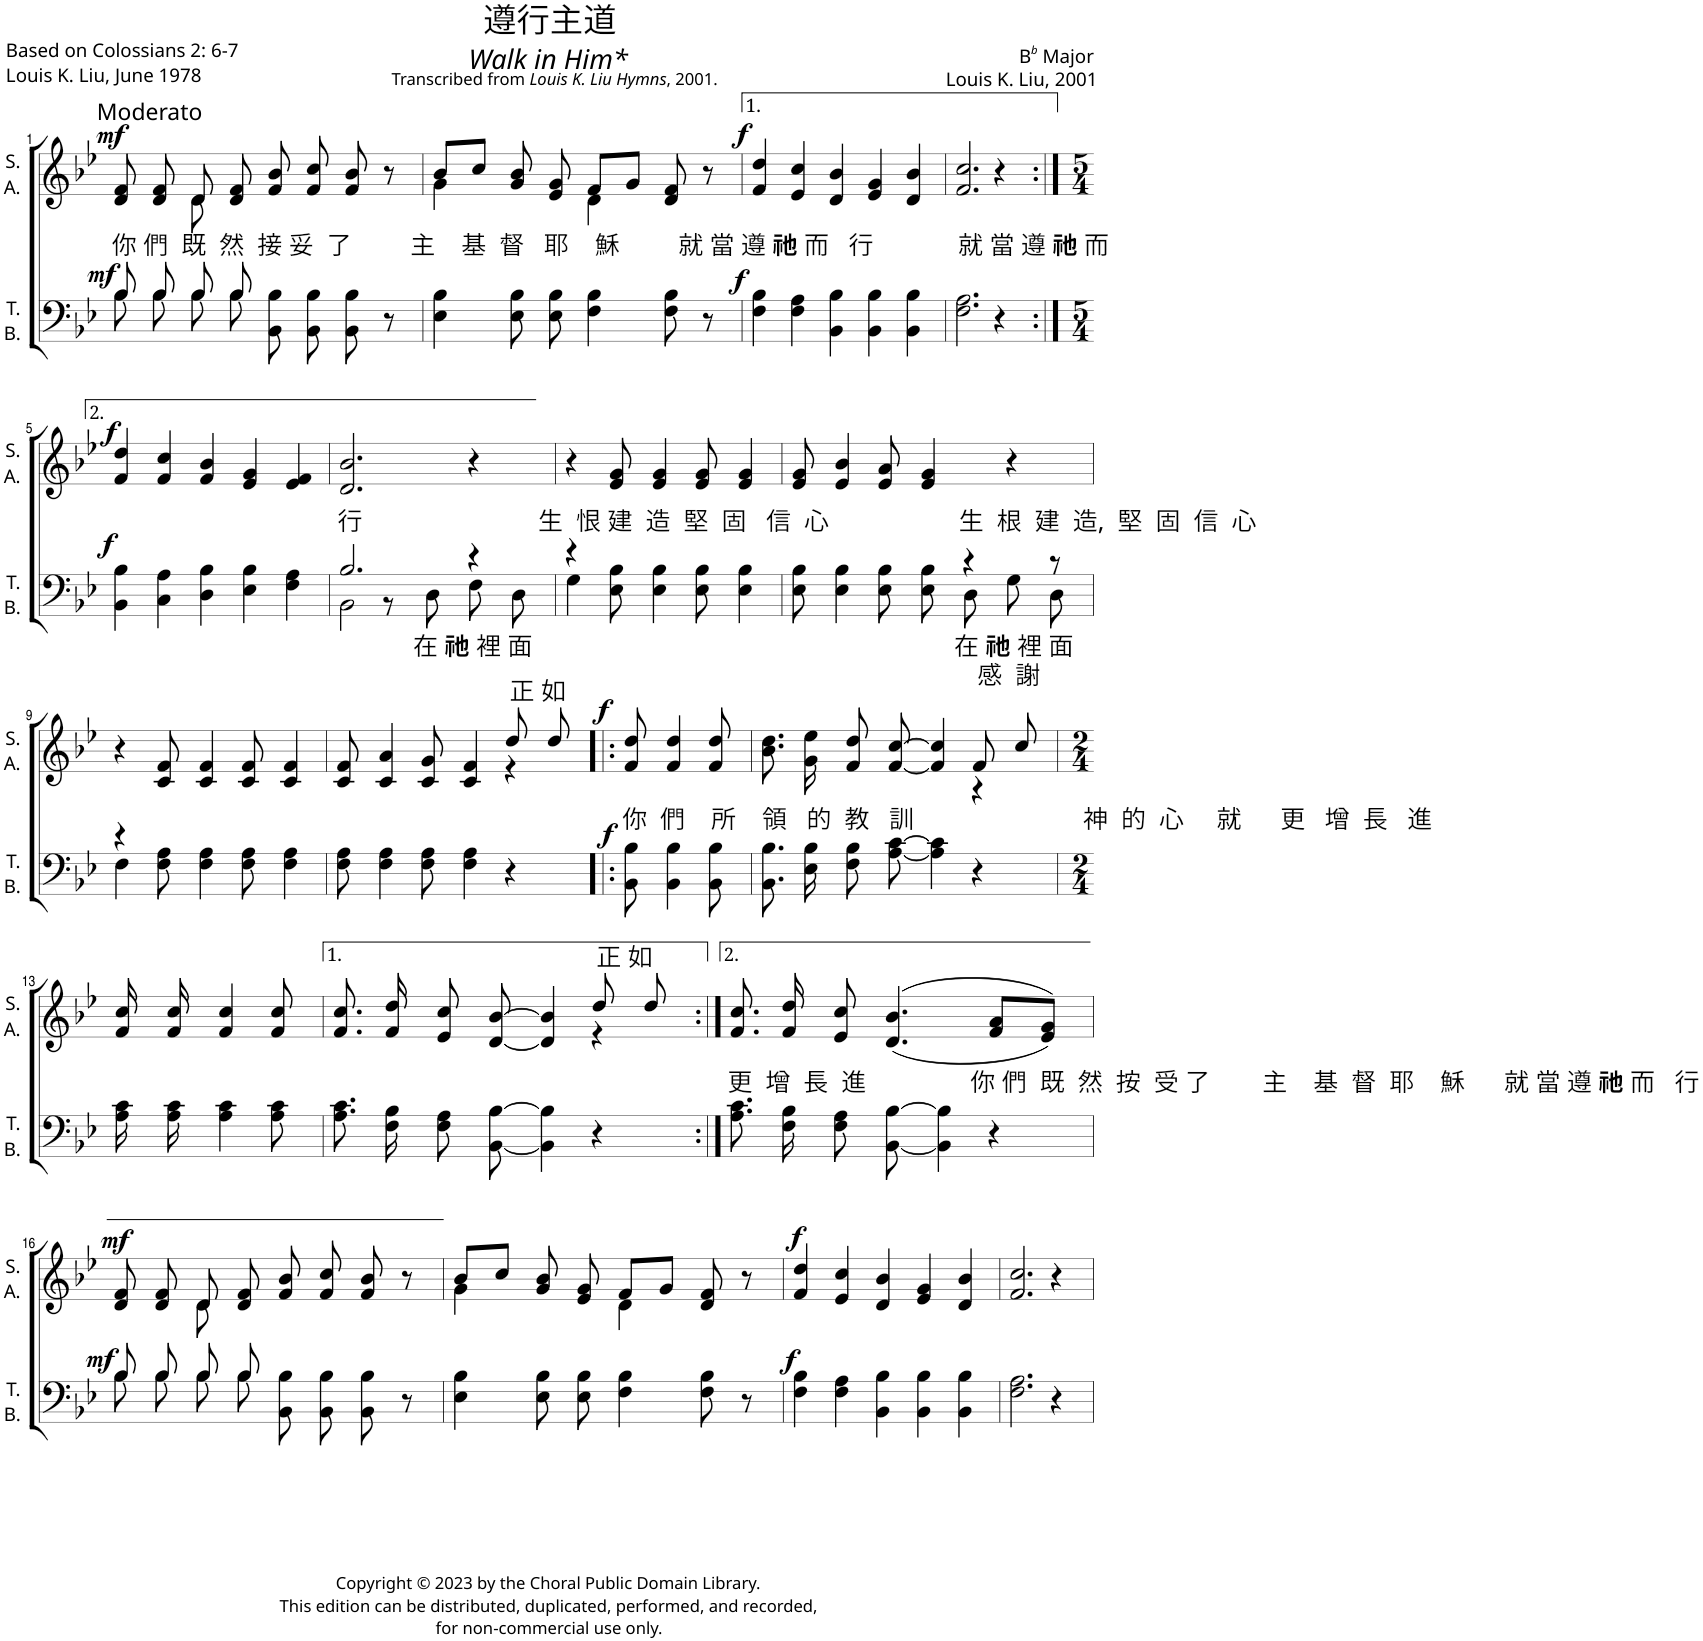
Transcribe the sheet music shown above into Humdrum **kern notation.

**kern	**dynam	**kern	**dynam
*part2	*part2	*part1	*part1
*staff2	*staff2	*staff1	*staff1
*I"T. B.	*	*I"S. A.	*
*I'T. B.	*	*I'S. A.	*
*clefF4	*	*clefG2	*
*k[b-e-]	*	*k[b-e-]	*
*M4/4	*	*M4/4	*
=1	=1	=1	=1
*^	*	*^	*
!	!	!	!LO:TX:b:t=你 們  既  然  接 妥  了         主    基  督   耶    穌         就 當 遵	!	!
!	!	!	!LO:TX:b:B:t=祂	!	!
!	!	!	!LO:TX:b:t=而   行             就 當 遵	!	!
!	!	!	!LO:TX:b:B:t=祂	!	!
!	!	!	!LO:TX:b:t=而	!	!
!	!	!	!LO:TX:a:t=Moderato	!	!
!	!	!LO:DY:a	!	!	!LO:DY:a
8B-/L	8B-\L	mf	8d/ 8f/	8ryy	mf
8B-/J	8B-\J	.	8d/ 8f/	8ryy	.
8B-/L	8B-\L	.	8d/	8d\	.
8B-/J	8B-\J	.	8d/ 8f/	8ryy	.
8BB-\ 8B-\L	2ryy	.	8f/ 8b-/	8ryy	.
8BB-\ 8B-\J	.	.	8f/ 8cc/	8ryy	.
8BB-\ 8B-\	.	.	8f/ 8b-/	8ryy	.
8r	.	.	8r	8ryy	.
*v	*v	*	*	*	*
=2	=2	=2	=2	=2
4E-\ 4B-\	.	8b-/L	4g\	.
.	.	8cc/J	.	.
8E-\ 8B-\L	.	8g/ 8b-/	8ryy	.
8E-\ 8B-\J	.	8e-/ 8g/	8ryy	.
4F\ 4B-\	.	8f/L	4d\	.
.	.	8g/J	.	.
8F\ 8B-\	.	8d/ 8f/	4ryy	.
8r	.	8r	.	.
*	*	*v	*v	*
=3	=3	=3	=3
*M5/4	*	*M5/4	*
!	!LO:DY:a	!	!LO:DY:a
4F\ 4B-\	f	4f/ 4dd/	f
4F\ 4A\	.	4e-/ 4cc/	.
4BB-\ 4B-\	.	4d/ 4b-/	.
4BB-\ 4B-\	.	4e-/ 4g/	.
4BB-\ 4B-\	.	4d/ 4b-/	.
=4	=4	=4	=4
*M4/4	*	*M4/4	*
2.F\ 2.A\	.	2.f/ 2.cc/	.
4r	.	4r	.
!!LO:LB:g=z
=5:|!	=5:|!	=5:|!	=5:|!
*M5/4	*	*M5/4	*
!	!LO:DY:a	!	!LO:DY:b
4BB-\ 4B-\	f	4f/ 4dd/	f
4C\ 4A\	.	4f/ 4cc/	.
4D\ 4B-\	.	4f/ 4b-/	.
4E-\ 4B-\	.	4e-/ 4g/	.
4F\ 4A\	.	4e-/ 4f/	.
=6	=6	=6	=6
*M4/4	*	*M4/4	*
*^	*	*	*
!	!	!	!LO:TX:b:t=行                           生  恨 建  造  堅  固   信  心                    生  根  建  造,  堅  固  信  心	!
2.B-/	2BB-\	.	2.d/ 2.b-/	.
.	8r	.	.	.
!	!LO:TX:b:t=在	!	!	!
!	!LO:TX:b:B:t=祂	!	!	!
!	!LO:TX:b:t=裡 面	!	!	!
.	8D\	.	.	.
4r	8F\L	.	4r	.
.	8D\J	.	.	.
=7	=7	=7	=7	=7
4r	4G\	.	4r	.
8E-\ 8B-\	8ryy	.	8e-/ 8g/	.
4E-\ 4B-\	4ryy	.	4e-/ 4g/	.
8E-\ 8B-\	8ryy	.	8e-/ 8g/	.
4E-\ 4B-\	4ryy	.	4e-/ 4g/	.
=8	=8	=8	=8	=8
8E-\ 8B-\	8ryy	.	8e-/ 8g/	.
4E-\ 4B-\	4ryy	.	4e-/ 4b-/	.
8E-\ 8B-\	8ryy	.	8e-/ 8a/	.
8E-\ 8B-\	8ryy	.	4e-/ 4g/	.
!LO:TX:b:t=在	!	!	!	!
!LO:TX:b:B:t=祂	!	!	!	!
!LO:TX:b:t=裡 面	!	!	!	!
4r	8D\	.	.	.
.	8G\L	.	4r	.
8r	8D\J	.	.	.
!!LO:LB:g=z
=9	=9	=9	=9	=9
4r	4F\	.	4r	.
8F\ 8A\	8ryy	.	8c/ 8f/	.
4F\ 4A\	4ryy	.	4c/ 4f/	.
8F\ 8A\	8ryy	.	8c/ 8f/	.
4F\ 4A\	4ryy	.	4c/ 4f/	.
*v	*v	*	*	*
=10	=10	=10	=10
*	*	*^	*
8F\ 8A\	.	8c/ 8f/	8ryy	.
4F\ 4A\	.	4c/ 4a/	4ryy	.
8F\ 8A\	.	8c/ 8g/	8ryy	.
4F\ 4A\	.	4c/ 4f/	4ryy	.
!	!	!LO:TX:a:t=正 如	!	!
4r	.	8dd/	4r	.
.	.	8dd/	.	.
*	*	*v	*v	*
=11!|:	=11!|:	=11!|:	=11!|:
*M2/4	*	*M2/4	*
!	!	!LO:TX:b:t=你  們    所    領   的  教   訓                          神  的  心     就      更   增  長   進	!
!	!LO:DY:a	!	!LO:DY:a
8BB-\ 8B-\	f	8f/ 8dd/	f
4BB-\ 4B-\	.	4f/ 4dd/	.
8BB-\ 8B-\	.	8f/ 8dd/	.
=12	=12	=12	=12
*M4/4	*	*M4/4	*
*	*	*^	*
8.BB-\ 8.B-\L	.	8.b-\ 8.dd\	8.ryy	.
16E-\ 16B-\Jk	.	16g\ 16ee-\	16ryy	.
8F\ 8B-\L	.	8f/ 8dd/	8ryy	.
[8A\ [8c\J	.	[8f/ [8cc/	8ryy	.
4A\] 4c\]	.	4f/] 4cc/]	4ryy	.
!	!	!LO:TX:a:t=感  謝	!	!
4r	.	8f/	4r	.
.	.	8cc/	.	.
*	*	*v	*v	*
!!LO:LB:g=z
=13	=13	=13	=13
*M2/4	*	*M2/4	*
16A\ 16c\LL	.	16f/ 16cc/	.
16A\ 16c\JJ	.	16f/ 16cc/	.
4A\ 4c\	.	4f/ 4cc/	.
8A\ 8c\	.	8f/ 8cc/	.
=14	=14	=14	=14
*M4/4	*	*M4/4	*
*	*	*^	*
8.A\ 8.c\L	.	8.f/ 8.cc/	8.ryy	.
16F\ 16B-\Jk	.	16f/ 16dd/	16ryy	.
8F\ 8A\L	.	8e-/ 8cc/	8ryy	.
[8BB-\ [8B-\J	.	[8d/ [8b-/	8ryy	.
4BB-\] 4B-\]	.	4d/] 4b-/]	4ryy	.
!	!	!LO:TX:a:t=正 如	!	!
4r	.	8dd/	4r	.
.	.	8dd/	.	.
*	*	*v	*v	*
=15:|!	=15:|!	=15:|!	=15:|!
!	!	!LO:TX:b:t=更  增  長  進                你 們  既  然  按  受 了        主    基  督  耶    穌      就 當 遵	!
!	!	!LO:TX:b:B:t=祂	!
!	!	!LO:TX:b:t=而   行	!
8.A\ 8.c\L	.	8.f/ 8.cc/	.
16F\ 16B-\Jk	.	16f/ 16dd/	.
8F\ 8A\L	.	8e-/ 8cc/	.
[8BB-\ [8B-\J	.	((>4.d/ 4.b-/	.
4BB-\] 4B-\]	.	.	.
4r	.	8f/ 8a/L	.
.	.	8e-/ 8g/J))	.
!!LO:LB:g=z
=16	=16	=16	=16
*^	*	*^	*
!	!	!LO:DY:a	!	!	!LO:DY:a
8B-/L	8B-\L	mf	8d/ 8f/	8ryy	mf
8B-/J	8B-\J	.	8d/ 8f/	8ryy	.
8B-/L	8B-\L	.	8d/	8d\	.
8B-/J	8B-\J	.	8d/ 8f/	8ryy	.
8BB-\ 8B-\L	2ryy	.	8f/ 8b-/	8ryy	.
8BB-\ 8B-\J	.	.	8f/ 8cc/	8ryy	.
8BB-\ 8B-\	.	.	8f/ 8b-/	8ryy	.
8r	.	.	8r	8ryy	.
*v	*v	*	*	*	*
=17	=17	=17	=17	=17
4E-\ 4B-\	.	8b-/L	4g\	.
.	.	8cc/J	.	.
8E-\ 8B-\L	.	8g/ 8b-/	8ryy	.
8E-\ 8B-\J	.	8e-/ 8g/	8ryy	.
4F\ 4B-\	.	8f/L	4d\	.
.	.	8g/J	.	.
8F\ 8B-\	.	8d/ 8f/	8ryy	.
8r	.	8r	8ryy	.
=18	=18	=18	=18	=18
!	!LO:DY:a	!	!	!LO:DY:a
*	*	*v	*v	*
4F\ 4B-\	f	4f/ 4dd/	f
4F\ 4A\	.	4e-/ 4cc/	.
4BB-\ 4B-\	.	4d/ 4b-/	.
4BB-\ 4B-\	.	4e-/ 4g/	.
4BB-\ 4B-\	.	4d/ 4b-/	.
=19	=19	=19	=19
*M4/4	*	*M4/4	*
2.F\ 2.A\	.	2.f/ 2.cc/	.
4r	.	4r	.
=	=	=	=
*-	*-	*-	*-
